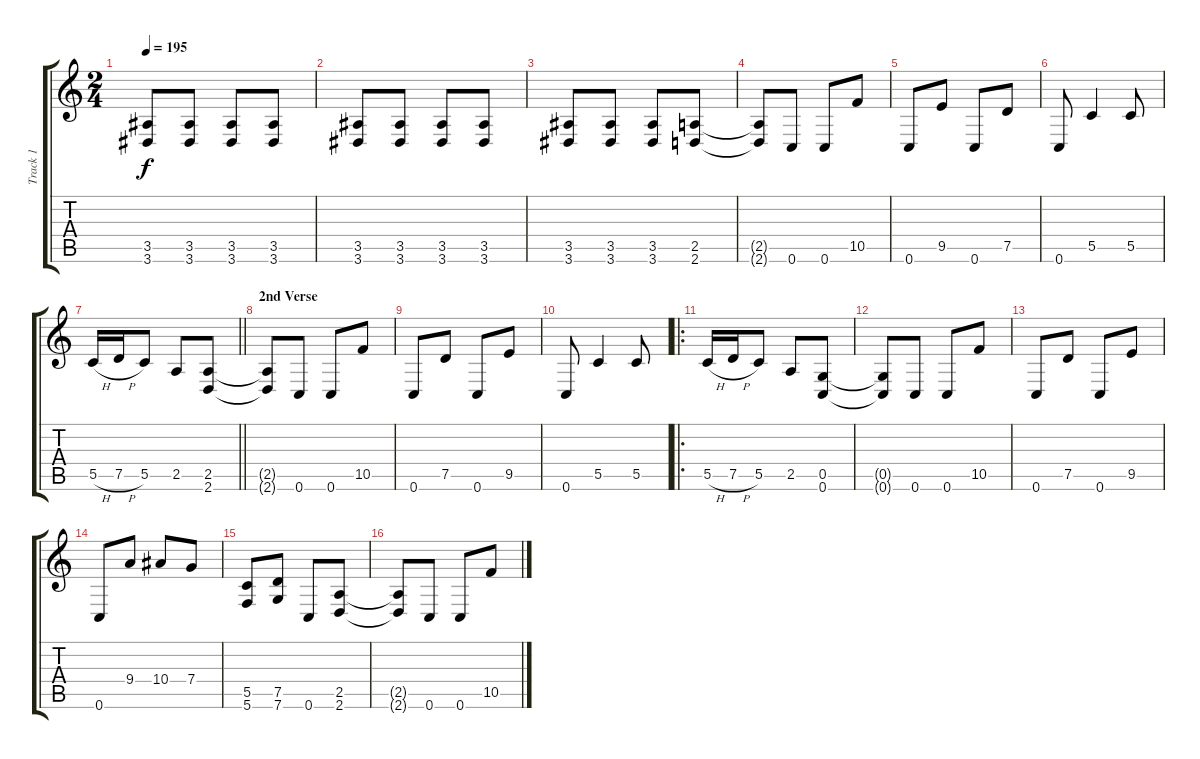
\track ("Track 1" "Track 1") {instrument overdrivenguitar}
\staff {score tabs}
\tuning (D4 A3 F3 C3 G2 C2) {hide}
\ts (2 4)
\tempo 195
\clef g2
\ks c
(3.5 3.6).8{dy f} (3.5 3.6).8 (3.5 3.6).8 (3.5 3.6).8 |
(3.5 3.6).8 (3.5 3.6).8 (3.5 3.6).8 (3.5 3.6).8 |
(3.5 3.6).8 (3.5 3.6).8 (3.5 3.6).8 (2.5 2.6).8 |
(2.5{t} 2.6{t}).8 0.6.8 0.6.8 10.5.8 |
0.6.8 9.5.8 0.6.8 7.5.8 |
0.6.8 5.5.4 5.5.8 |
\barLineRight lightlight
5.5{h}.16 7.5{h}.16 5.5.8 2.5.8 (2.5 2.6).8 |
\section ("" "2nd Verse")
(2.5{t} 2.6{t}).8 0.6.8 0.6.8 10.5.8 |
0.6.8 7.5.8 0.6.8 9.5.8 |
0.6.8 5.5.4 5.5.8 |
\ro
5.5{h}.16 7.5{h}.16 5.5.8 2.5.8 (0.5 0.6).8 |
(0.5{t} 0.6{t}).8 0.6.8 0.6.8 10.5.8 |
0.6.8 7.5.8 0.6.8 9.5.8 |
0.6.8 9.4.8 10.4.8 7.4.8 |
(5.5 5.6).8 (7.5 7.6).8 0.6.8 (2.5 2.6).8 |
(2.5{t} 2.6{t}).8 0.6.8 0.6.8 10.5.8
